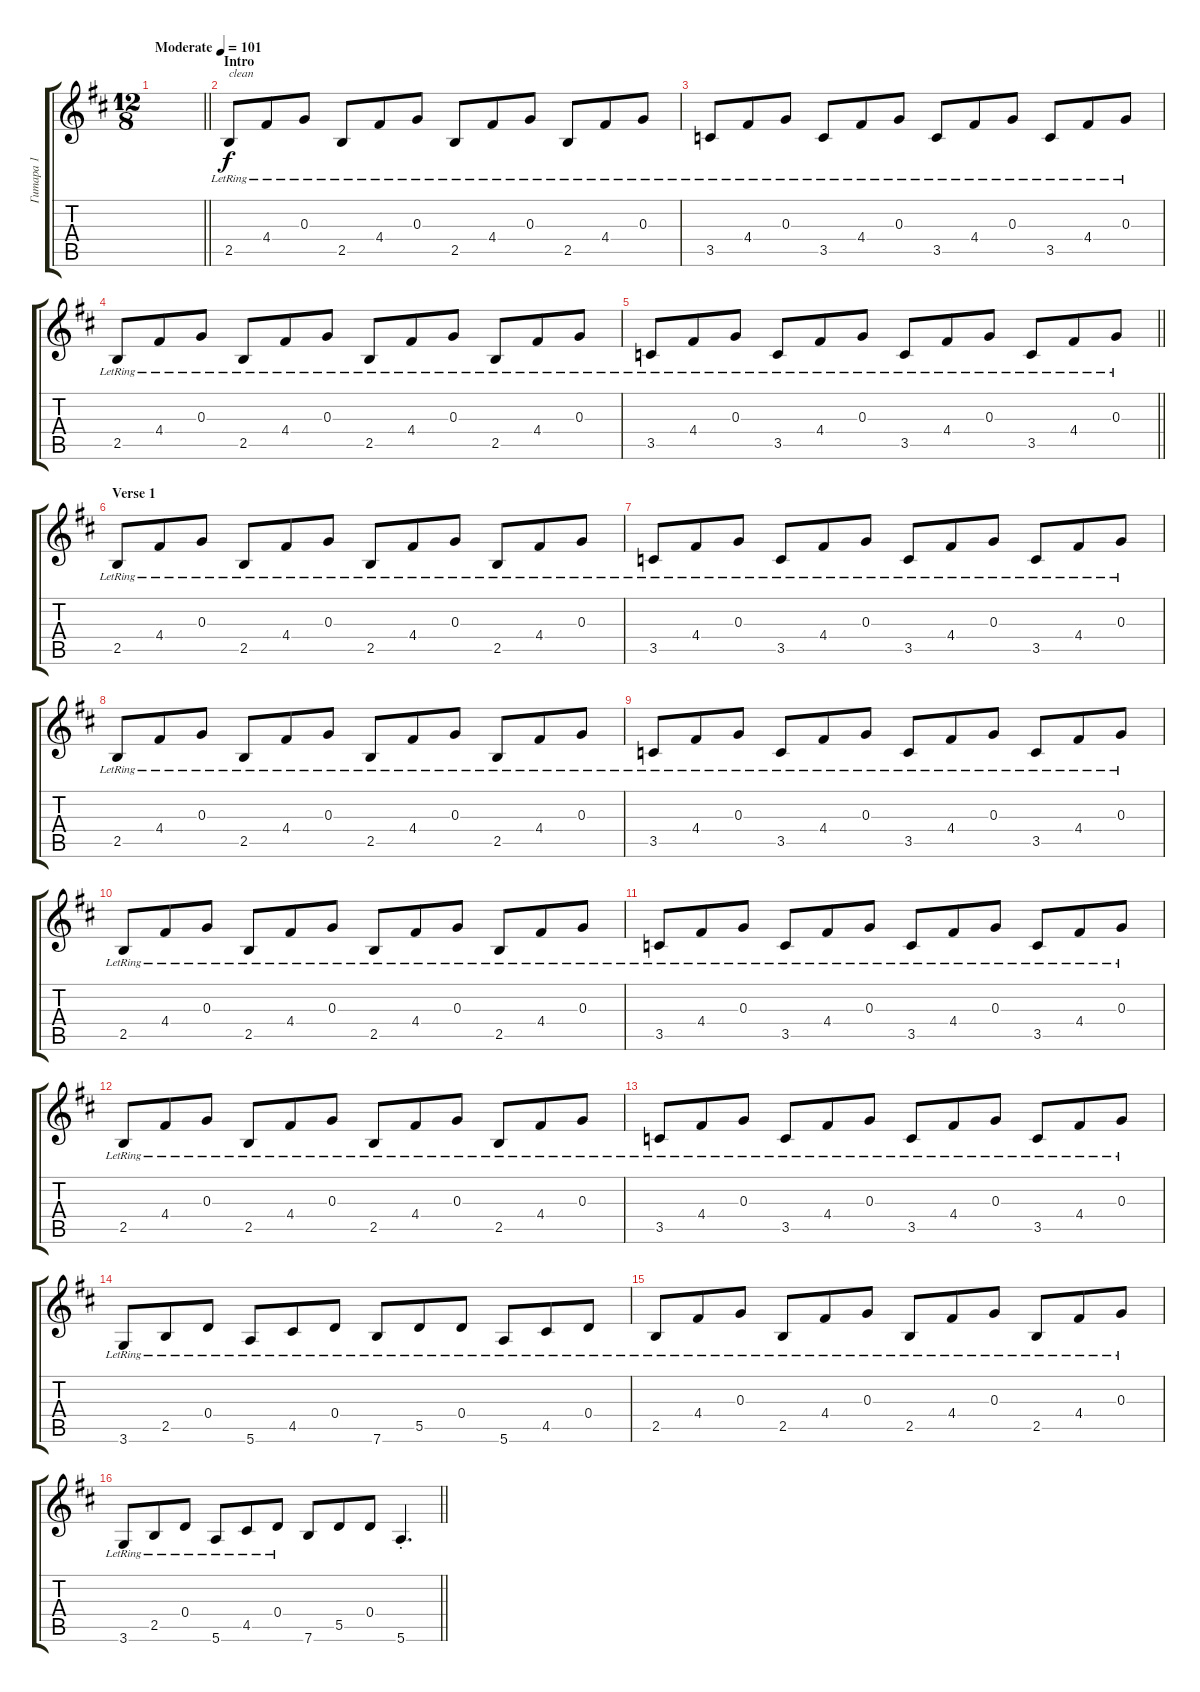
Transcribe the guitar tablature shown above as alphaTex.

\track ("Гитара 1" "Гитара 1") {instrument distortionguitar}
\staff {score tabs}
\tuning (E4 B3 G3 D3 A2 E2) {hide}
\ts (12 8)
\tempo (101 "Moderate")
\clef g2
\barLineRight lightlight
\ks bminor
|
\section ("" "Intro")
2.5{lr}.8{txt "clean" instrument electricguitarclean} 4.4{lr}.8 0.3{lr}.8 2.5{lr}.8 4.4{lr}.8 0.3{lr}.8 2.5{lr}.8 4.4{lr}.8 0.3{lr}.8 2.5{lr}.8 4.4{lr}.8 0.3{lr}.8 |
3.5{lr}.8 4.4{lr}.8 0.3{lr}.8 3.5{lr}.8 4.4{lr}.8 0.3{lr}.8 3.5{lr}.8 4.4{lr}.8 0.3{lr}.8 3.5{lr}.8 4.4{lr}.8 0.3{lr}.8 |
2.5{lr}.8 4.4{lr}.8 0.3{lr}.8 2.5{lr}.8 4.4{lr}.8 0.3{lr}.8 2.5{lr}.8 4.4{lr}.8 0.3{lr}.8 2.5{lr}.8 4.4{lr}.8 0.3{lr}.8 |
\barLineRight lightlight
3.5{lr}.8 4.4{lr}.8 0.3{lr}.8 3.5{lr}.8 4.4{lr}.8 0.3{lr}.8 3.5{lr}.8 4.4{lr}.8 0.3{lr}.8 3.5{lr}.8 4.4{lr}.8 0.3{lr}.8 |
\section ("" "Verse 1")
2.5{lr}.8 4.4{lr}.8 0.3{lr}.8 2.5{lr}.8 4.4{lr}.8 0.3{lr}.8 2.5{lr}.8 4.4{lr}.8 0.3{lr}.8 2.5{lr}.8 4.4{lr}.8 0.3{lr}.8 |
3.5{lr}.8 4.4{lr}.8 0.3{lr}.8 3.5{lr}.8 4.4{lr}.8 0.3{lr}.8 3.5{lr}.8 4.4{lr}.8 0.3{lr}.8 3.5{lr}.8 4.4{lr}.8 0.3{lr}.8 |
2.5{lr}.8 4.4{lr}.8 0.3{lr}.8 2.5{lr}.8 4.4{lr}.8 0.3{lr}.8 2.5{lr}.8 4.4{lr}.8 0.3{lr}.8 2.5{lr}.8 4.4{lr}.8 0.3{lr}.8 |
3.5{lr}.8 4.4{lr}.8 0.3{lr}.8 3.5{lr}.8 4.4{lr}.8 0.3{lr}.8 3.5{lr}.8 4.4{lr}.8 0.3{lr}.8 3.5{lr}.8 4.4{lr}.8 0.3{lr}.8 |
2.5{lr}.8 4.4{lr}.8 0.3{lr}.8 2.5{lr}.8 4.4{lr}.8 0.3{lr}.8 2.5{lr}.8 4.4{lr}.8 0.3{lr}.8 2.5{lr}.8 4.4{lr}.8 0.3{lr}.8 |
3.5{lr}.8 4.4{lr}.8 0.3{lr}.8 3.5{lr}.8 4.4{lr}.8 0.3{lr}.8 3.5{lr}.8 4.4{lr}.8 0.3{lr}.8 3.5{lr}.8 4.4{lr}.8 0.3{lr}.8 |
2.5{lr}.8 4.4{lr}.8 0.3{lr}.8 2.5{lr}.8 4.4{lr}.8 0.3{lr}.8 2.5{lr}.8 4.4{lr}.8 0.3{lr}.8 2.5{lr}.8 4.4{lr}.8 0.3{lr}.8 |
3.5{lr}.8 4.4{lr}.8 0.3{lr}.8 3.5{lr}.8 4.4{lr}.8 0.3{lr}.8 3.5{lr}.8 4.4{lr}.8 0.3{lr}.8 3.5{lr}.8 4.4{lr}.8 0.3{lr}.8 |
3.6{lr}.8 2.5{lr}.8 0.4{lr}.8 5.6{lr}.8 4.5{lr}.8 0.4{lr}.8 7.6{lr}.8 5.5{lr}.8 0.4{lr}.8 5.6{lr}.8 4.5{lr}.8 0.4{lr}.8 |
2.5{lr}.8 4.4{lr}.8 0.3{lr}.8 2.5{lr}.8 4.4{lr}.8 0.3{lr}.8 2.5{lr}.8 4.4{lr}.8 0.3{lr}.8 2.5{lr}.8 4.4{lr}.8 0.3{lr}.8 |
\barLineRight lightlight
3.6{lr}.8 2.5{lr}.8 0.4{lr}.8 5.6{lr}.8 4.5{lr}.8 0.4{lr}.8 7.6.8 5.5.8 0.4.8 5.6{st}.4{d}
